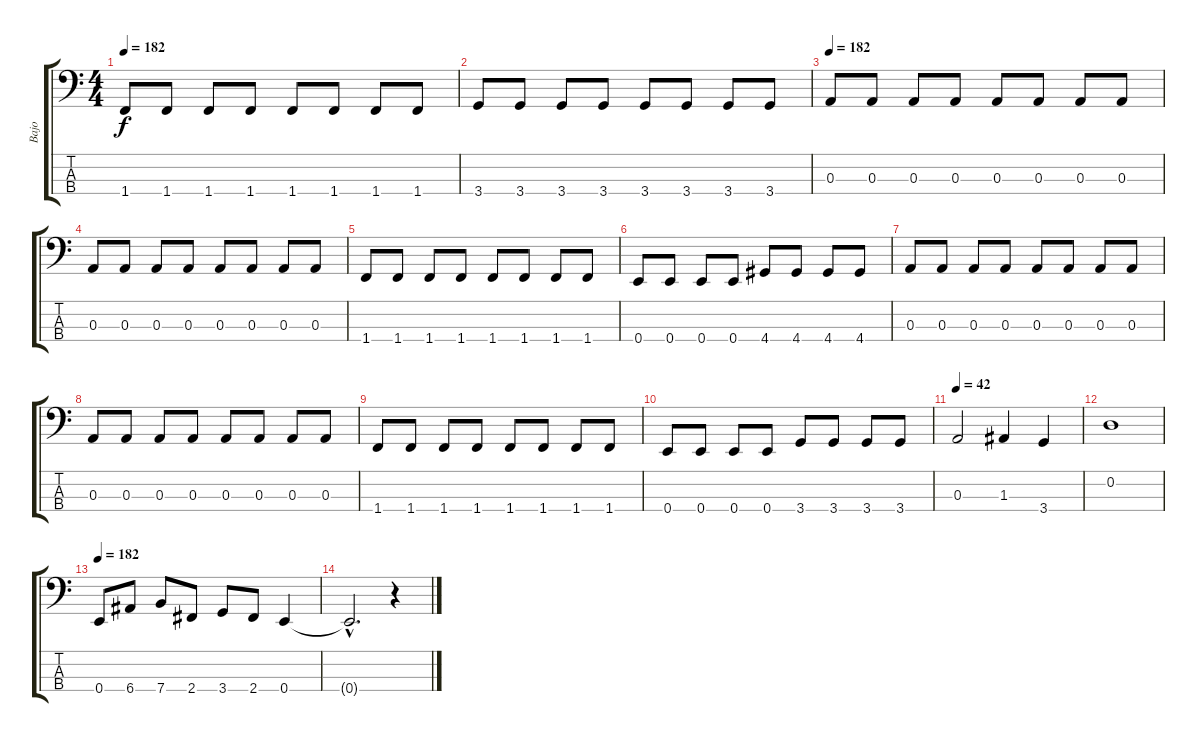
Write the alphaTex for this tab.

\track ("Bajo" "Bajo") {instrument electricbasspick}
\staff {score tabs}
\tuning (G2 D2 A1 E1) {hide}
\ts (4 4)
\tempo 182
\clef f4
\ks c
1.4.8{dy f} 1.4.8 1.4.8 1.4.8 1.4.8 1.4.8 1.4.8 1.4.8 |
3.4.8 3.4.8 3.4.8 3.4.8 3.4.8 3.4.8 3.4.8 3.4.8 |
\tempo 182
0.3.8 0.3.8 0.3.8 0.3.8 0.3.8 0.3.8 0.3.8 0.3.8 |
0.3.8 0.3.8 0.3.8 0.3.8 0.3.8 0.3.8 0.3.8 0.3.8 |
1.4.8 1.4.8 1.4.8 1.4.8 1.4.8 1.4.8 1.4.8 1.4.8 |
0.4.8 0.4.8 0.4.8 0.4.8 4.4.8 4.4.8 4.4.8 4.4.8 |
0.3.8 0.3.8 0.3.8 0.3.8 0.3.8 0.3.8 0.3.8 0.3.8 |
0.3.8 0.3.8 0.3.8 0.3.8 0.3.8 0.3.8 0.3.8 0.3.8 |
1.4.8 1.4.8 1.4.8 1.4.8 1.4.8 1.4.8 1.4.8 1.4.8 |
0.4.8 0.4.8 0.4.8 0.4.8 3.4.8 3.4.8 3.4.8 3.4.8 |
\tempo 42
0.3.2 1.3.4 3.4.4 |
0.2.1 |
\tempo 182
0.4.8 6.4.8 7.4.8 2.4.8 3.4.8 2.4.8 0.4.4 |
0.4{hac t}.2{d} r.4
